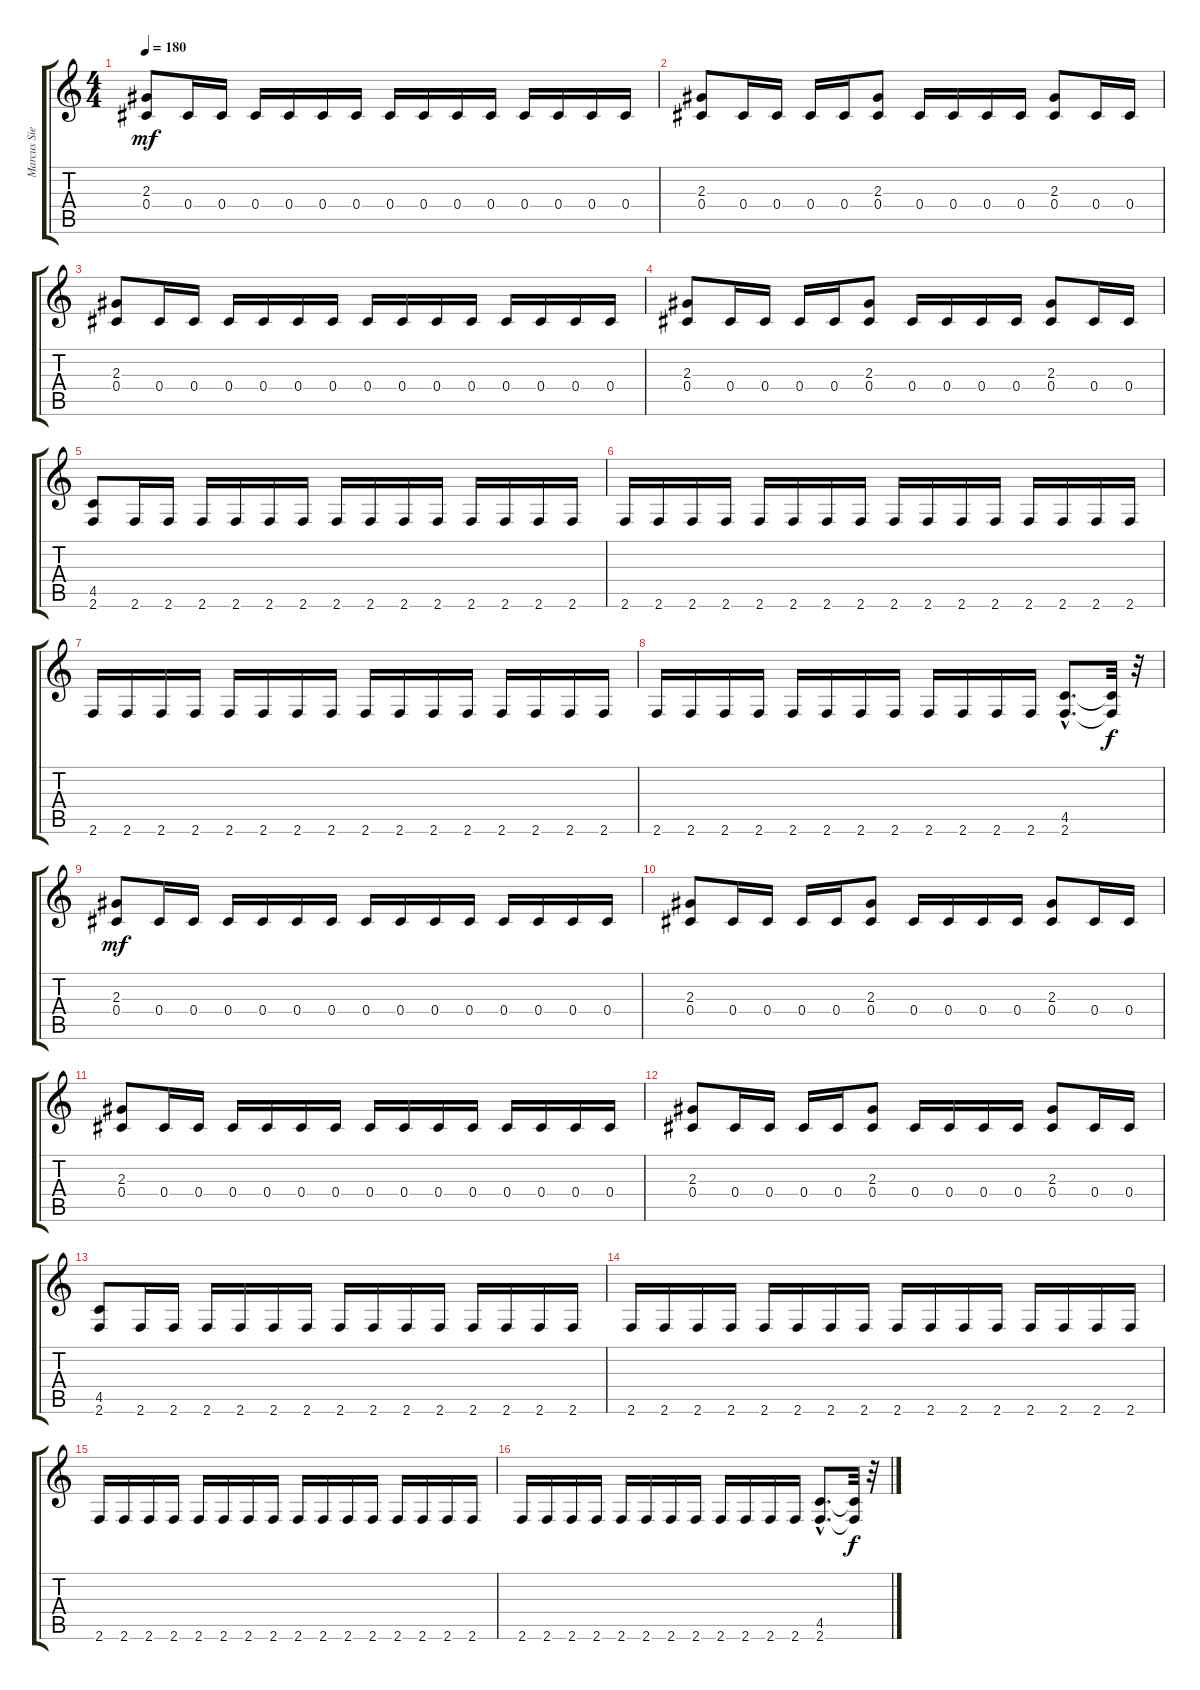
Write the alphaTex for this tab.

\track ("Marcus Siepen" "Marcus Sie") {instrument distortionguitar}
\staff {score tabs}
\tuning (Eb4 Bb3 Gb3 Db3 Ab2 Eb2) {hide}
\ts (4 4)
\tempo 180
\clef g2
\ks c
(2.3 0.4).8{dy mf} 0.4.16 0.4.16 0.4.16 0.4.16 0.4.16 0.4.16 0.4.16 0.4.16 0.4.16 0.4.16 0.4.16 0.4.16 0.4.16 0.4.16 |
(2.3 0.4).8 0.4.16 0.4.16 0.4.16 0.4.16 (2.3 0.4).8 0.4.16 0.4.16 0.4.16 0.4.16 (2.3 0.4).8 0.4.16 0.4.16 |
(2.3 0.4).8 0.4.16 0.4.16 0.4.16 0.4.16 0.4.16 0.4.16 0.4.16 0.4.16 0.4.16 0.4.16 0.4.16 0.4.16 0.4.16 0.4.16 |
(2.3 0.4).8 0.4.16 0.4.16 0.4.16 0.4.16 (2.3 0.4).8 0.4.16 0.4.16 0.4.16 0.4.16 (2.3 0.4).8 0.4.16 0.4.16 |
(4.5 2.6).8 2.6.16 2.6.16 2.6.16 2.6.16 2.6.16 2.6.16 2.6.16 2.6.16 2.6.16 2.6.16 2.6.16 2.6.16 2.6.16 2.6.16 |
2.6.16 2.6.16 2.6.16 2.6.16 2.6.16 2.6.16 2.6.16 2.6.16 2.6.16 2.6.16 2.6.16 2.6.16 2.6.16 2.6.16 2.6.16 2.6.16 |
2.6.16 2.6.16 2.6.16 2.6.16 2.6.16 2.6.16 2.6.16 2.6.16 2.6.16 2.6.16 2.6.16 2.6.16 2.6.16 2.6.16 2.6.16 2.6.16 |
2.6.16 2.6.16 2.6.16 2.6.16 2.6.16 2.6.16 2.6.16 2.6.16 2.6.16 2.6.16 2.6.16 2.6.16 (4.5{hac} 2.6{hac}).8{d} (4.5{t} 2.6{t}).32{dy f} r.32 |
(2.3 0.4).8{dy mf} 0.4.16 0.4.16 0.4.16 0.4.16 0.4.16 0.4.16 0.4.16 0.4.16 0.4.16 0.4.16 0.4.16 0.4.16 0.4.16 0.4.16 |
(2.3 0.4).8 0.4.16 0.4.16 0.4.16 0.4.16 (2.3 0.4).8 0.4.16 0.4.16 0.4.16 0.4.16 (2.3 0.4).8 0.4.16 0.4.16 |
(2.3 0.4).8 0.4.16 0.4.16 0.4.16 0.4.16 0.4.16 0.4.16 0.4.16 0.4.16 0.4.16 0.4.16 0.4.16 0.4.16 0.4.16 0.4.16 |
(2.3 0.4).8 0.4.16 0.4.16 0.4.16 0.4.16 (2.3 0.4).8 0.4.16 0.4.16 0.4.16 0.4.16 (2.3 0.4).8 0.4.16 0.4.16 |
(4.5 2.6).8 2.6.16 2.6.16 2.6.16 2.6.16 2.6.16 2.6.16 2.6.16 2.6.16 2.6.16 2.6.16 2.6.16 2.6.16 2.6.16 2.6.16 |
2.6.16 2.6.16 2.6.16 2.6.16 2.6.16 2.6.16 2.6.16 2.6.16 2.6.16 2.6.16 2.6.16 2.6.16 2.6.16 2.6.16 2.6.16 2.6.16 |
2.6.16 2.6.16 2.6.16 2.6.16 2.6.16 2.6.16 2.6.16 2.6.16 2.6.16 2.6.16 2.6.16 2.6.16 2.6.16 2.6.16 2.6.16 2.6.16 |
2.6.16 2.6.16 2.6.16 2.6.16 2.6.16 2.6.16 2.6.16 2.6.16 2.6.16 2.6.16 2.6.16 2.6.16 (4.5{hac} 2.6{hac}).8{d} (4.5{t} 2.6{t}).32{dy f} r.32
